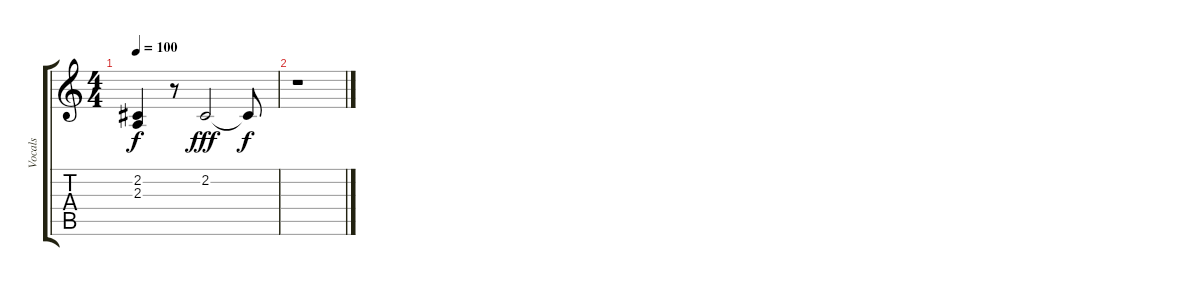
\track ("Vocals" "Vocals") {instrument oboe}
\staff {score tabs}
\tuning (E4 B3 G3 D3 A2 E2) {hide}
\ts (4 4)
\tempo 100
\clef g2
\ks c
(2.2{t} 2.3{t}).4{dy f} r.8 2.2.2{dy fff} 2.2{t}.8{dy f} |
r.1
